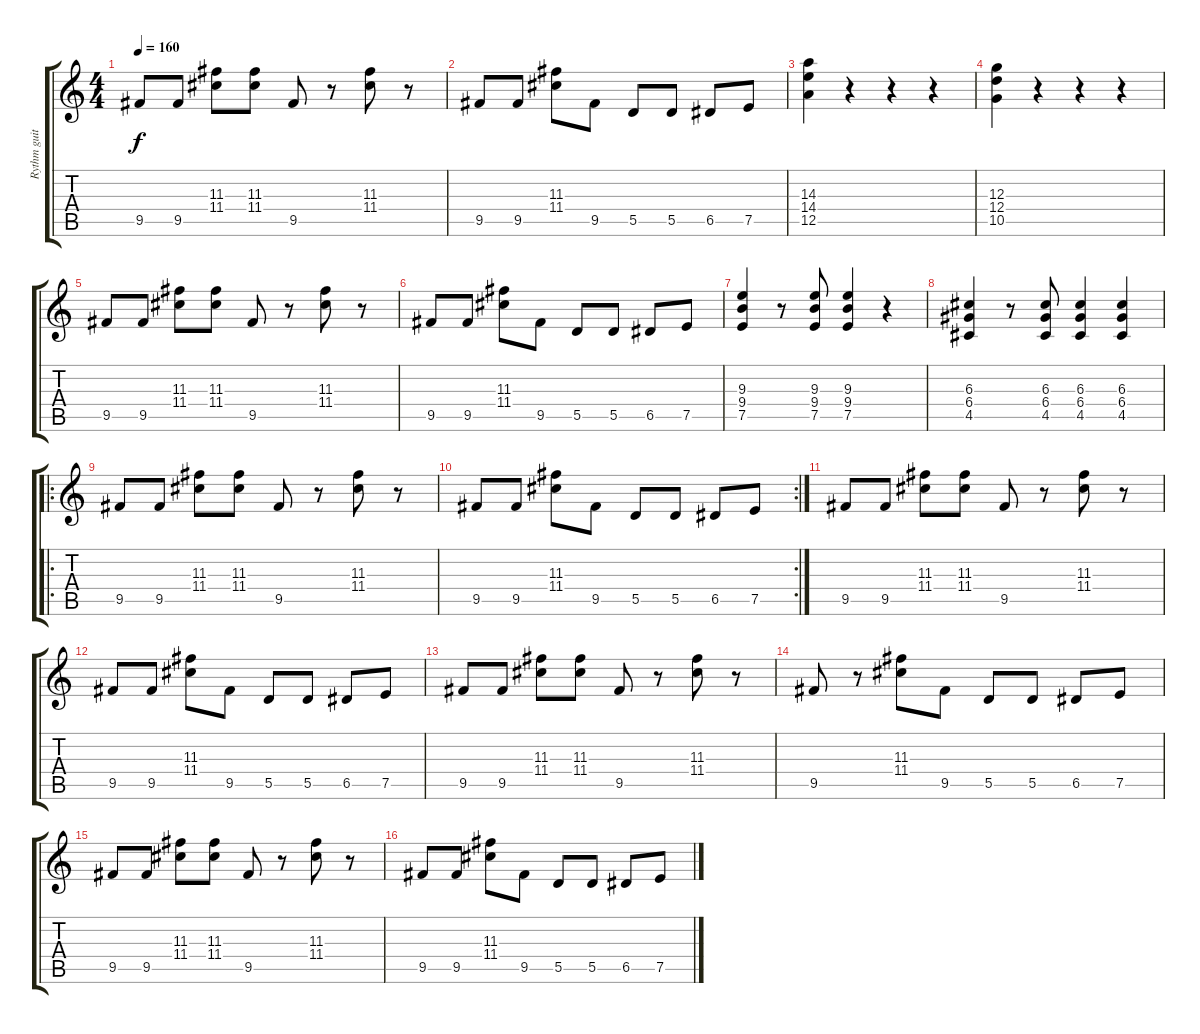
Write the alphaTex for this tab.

\track ("Rythm guitar" "Rythm guit") {instrument electricguitarclean}
\staff {score tabs}
\tuning (E4 B3 G3 D3 A2 E2) {hide}
\ts (4 4)
\tempo 160
\clef g2
\ks c
9.5.8{dy f} 9.5.8 (11.3 11.4).8 (11.3 11.4).8 9.5.8 r.8 (11.3 11.4).8 r.8 |
9.5.8 9.5.8 (11.3 11.4).8 9.5.8 5.5.8 5.5.8 6.5.8 7.5.8 |
(14.3 14.4 12.5).4 r.4 r.4 r.4 |
(12.3 12.4 10.5).4 r.4 r.4 r.4 |
9.5.8 9.5.8 (11.3 11.4).8 (11.3 11.4).8 9.5.8 r.8 (11.3 11.4).8 r.8 |
9.5.8 9.5.8 (11.3 11.4).8 9.5.8 5.5.8 5.5.8 6.5.8 7.5.8 |
(9.3 9.4 7.5).4 r.8 (9.3 9.4 7.5).8 (9.3 9.4 7.5).4 r.4 |
(6.3 6.4 4.5).4 r.8 (6.3 6.4 4.5).8 (6.3 6.4 4.5).4 (6.3 6.4 4.5).4 |
\ro
9.5.8 9.5.8 (11.3 11.4).8 (11.3 11.4).8 9.5.8 r.8 (11.3 11.4).8 r.8 |
\rc 2
9.5.8 9.5.8 (11.3 11.4).8 9.5.8 5.5.8 5.5.8 6.5.8 7.5.8 |
9.5.8 9.5.8 (11.3 11.4).8 (11.3 11.4).8 9.5.8 r.8 (11.3 11.4).8 r.8 |
9.5.8 9.5.8 (11.3 11.4).8 9.5.8 5.5.8 5.5.8 6.5.8 7.5.8 |
9.5.8 9.5.8 (11.3 11.4).8 (11.3 11.4).8 9.5.8 r.8 (11.3 11.4).8 r.8 |
9.5.8 r.8 (11.3 11.4).8 9.5.8 5.5.8 5.5.8 6.5.8 7.5.8 |
9.5.8 9.5.8 (11.3 11.4).8 (11.3 11.4).8 9.5.8 r.8 (11.3 11.4).8 r.8 |
9.5.8 9.5.8 (11.3 11.4).8 9.5.8 5.5.8 5.5.8 6.5.8 7.5.8
